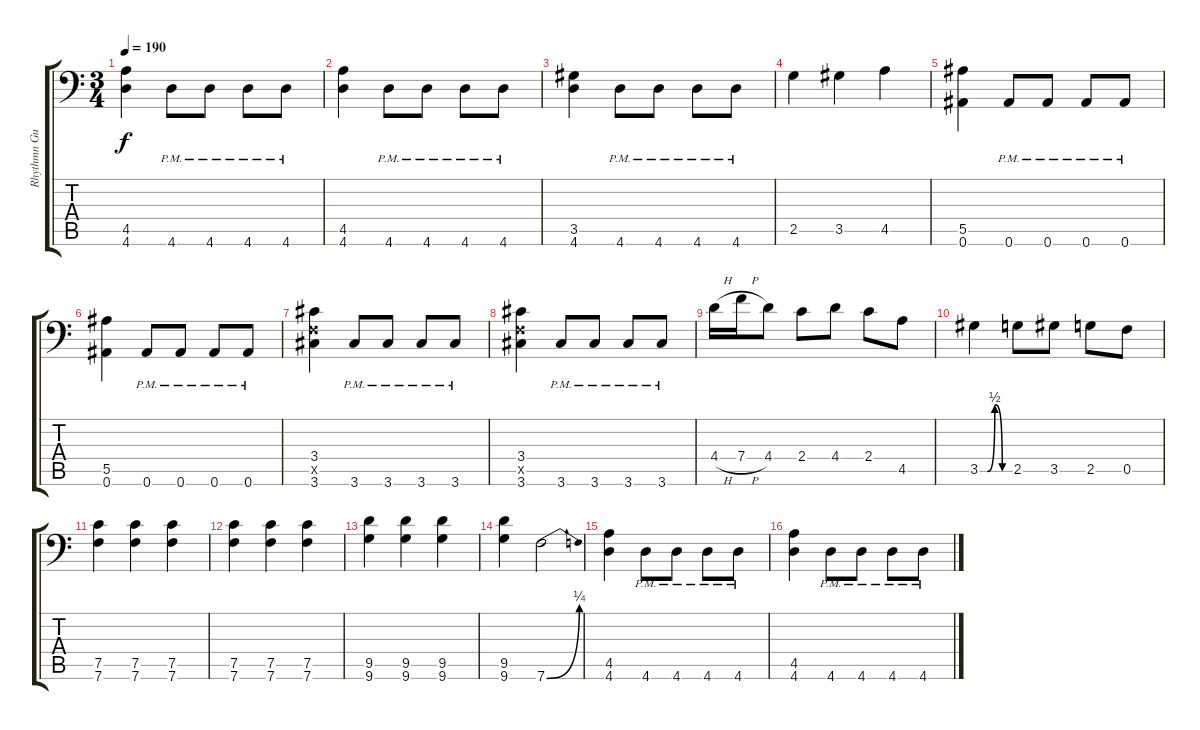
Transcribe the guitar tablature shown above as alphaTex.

\track ("Rhythmn Guitar #2" "Rhythmn Gu") {instrument distortionguitar}
\staff {score tabs}
\tuning (C4 G3 Eb3 Bb2 F2 Bb1) {hide}
\ts (3 4)
\tempo 190
\clef f4
\ks c
(4.5 4.6).4{dy f} 4.6{pm}.8 4.6{pm}.8 4.6{pm}.8 4.6{pm}.8 |
(4.5 4.6).4 4.6{pm}.8 4.6{pm}.8 4.6{pm}.8 4.6{pm}.8 |
(3.5 4.6).4 4.6{pm}.8 4.6{pm}.8 4.6{pm}.8 4.6{pm}.8 |
2.5.4 3.5.4 4.5.4 |
(5.5 0.6).4 0.6{pm}.8 0.6{pm}.8 0.6{pm}.8 0.6{pm}.8 |
(5.5 0.6).4 0.6{pm}.8 0.6{pm}.8 0.6{pm}.8 0.6{pm}.8 |
(3.4 0.5{x} 3.6).4 3.6{pm}.8 3.6{pm}.8 3.6{pm}.8 3.6{pm}.8 |
(3.4 0.5{x} 3.6).4 3.6{pm}.8 3.6{pm}.8 3.6{pm}.8 3.6{pm}.8 |
4.4{h}.16 7.4{h}.16 4.4.8 2.4.8 4.4.8 2.4.8 4.5.8 |
3.5{be (custom 0 0 15 0 30 2 45 0 60 0)}.4 2.5.8 3.5.8 2.5.8 0.5.8 |
(7.5 7.6).4 (7.5 7.6).4 (7.5 7.6).4 |
(7.5 7.6).4 (7.5 7.6).4 (7.5 7.6).4 |
(9.5 9.6).4 (9.5 9.6).4 (9.5 9.6).4 |
(9.5 9.6).4 7.6{be (bend 0 0 60 1)}.2 |
(4.5 4.6).4 4.6{pm}.8 4.6{pm}.8 4.6{pm}.8 4.6{pm}.8 |
(4.5 4.6).4 4.6{pm}.8 4.6{pm}.8 4.6{pm}.8 4.6{pm}.8
